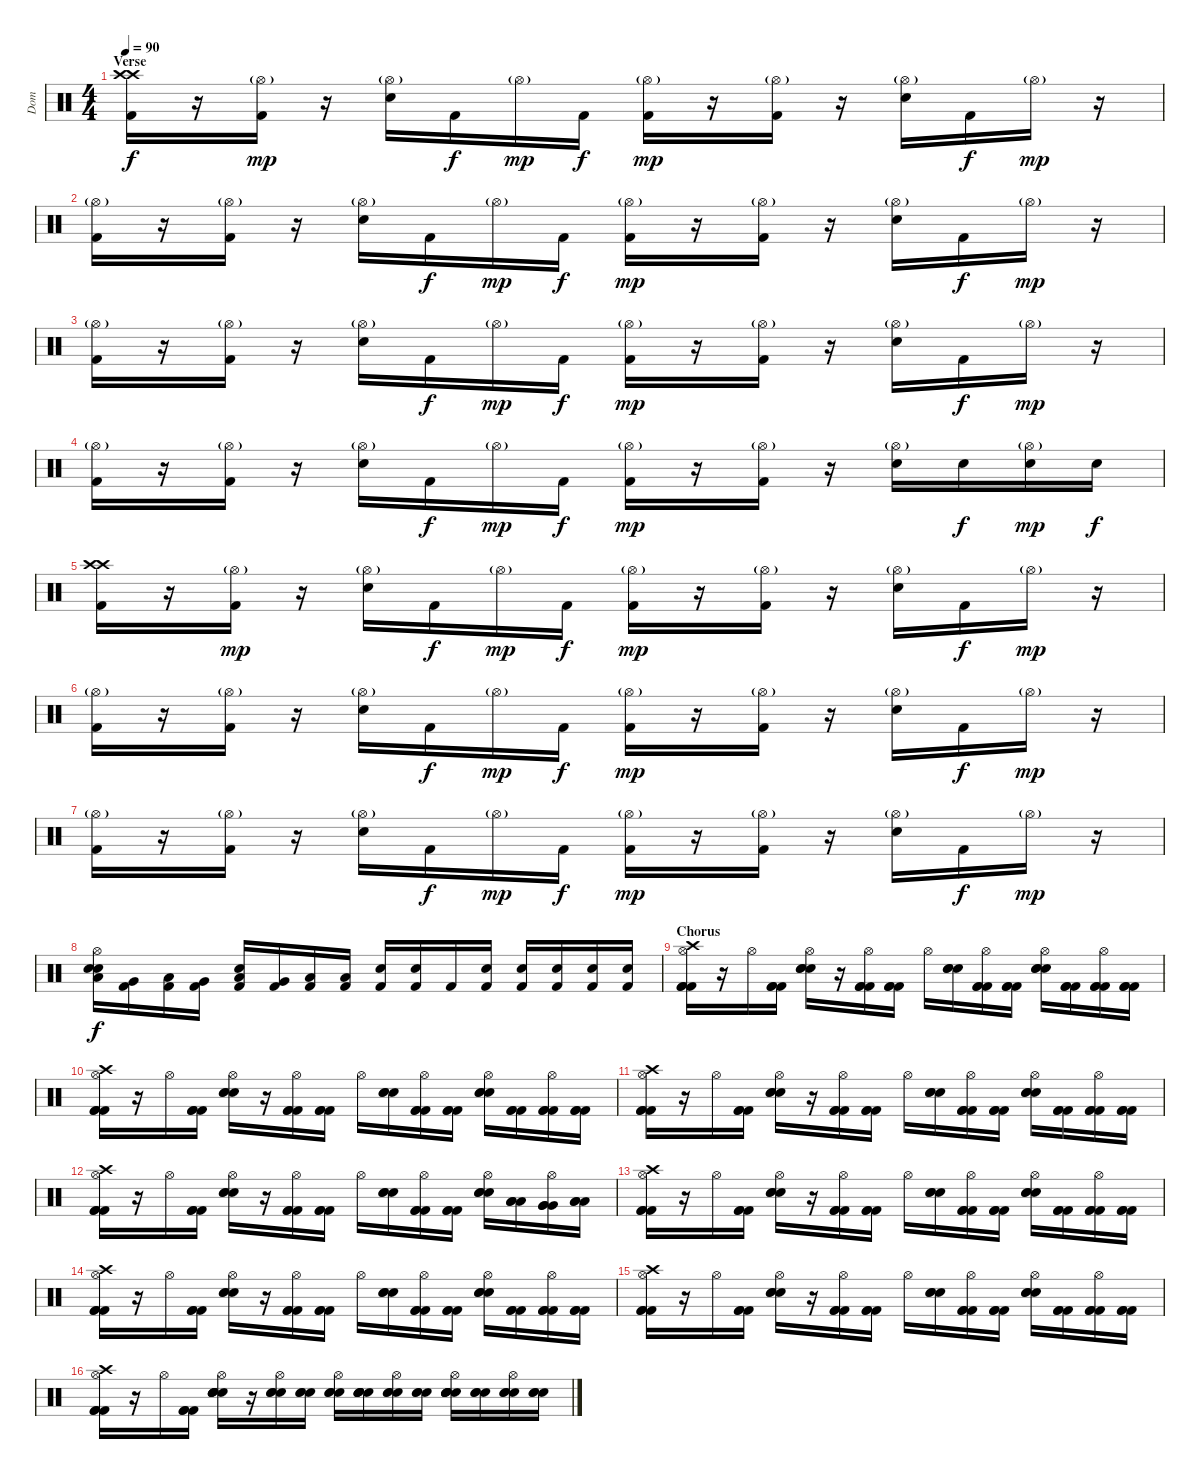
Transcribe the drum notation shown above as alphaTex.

\track ("Dom" "Dom") {instrument percussion}
\staff {score}
\articulation defaults
\ts (4 4)
\section ("" "Verse")
\tempo 90
\clef neutral
\ks c
("Crash high (hit)" "Crash high (hit)" "Kick (hit) 2").16{dy f} r.16 ("Hi-Hat (open)"{g} "Kick (hit) 2").16{dy mp} r.16 ("Hi-Hat (open)"{g} "Electric Snare (hit)").16 "Kick (hit) 2".16{dy f} "Hi-Hat (open)"{g}.16{dy mp} "Kick (hit) 2".16{dy f} ("Hi-Hat (open)"{g} "Kick (hit) 2").16{dy mp} r.16 ("Hi-Hat (open)"{g} "Kick (hit) 2").16 r.16 ("Hi-Hat (open)"{g} "Electric Snare (hit)").16 "Kick (hit) 2".16{dy f} "Hi-Hat (open)"{g}.16{dy mp} r.16 |
("Hi-Hat (open)"{g} "Kick (hit) 2").16 r.16 ("Hi-Hat (open)"{g} "Kick (hit) 2").16 r.16 ("Hi-Hat (open)"{g} "Electric Snare (hit)").16 "Kick (hit) 2".16{dy f} "Hi-Hat (open)"{g}.16{dy mp} "Kick (hit) 2".16{dy f} ("Hi-Hat (open)"{g} "Kick (hit) 2").16{dy mp} r.16 ("Hi-Hat (open)"{g} "Kick (hit) 2").16 r.16 ("Hi-Hat (open)"{g} "Electric Snare (hit)").16 "Kick (hit) 2".16{dy f} "Hi-Hat (open)"{g}.16{dy mp} r.16 |
("Hi-Hat (open)"{g} "Kick (hit) 2").16 r.16 ("Hi-Hat (open)"{g} "Kick (hit) 2").16 r.16 ("Hi-Hat (open)"{g} "Electric Snare (hit)").16 "Kick (hit) 2".16{dy f} "Hi-Hat (open)"{g}.16{dy mp} "Kick (hit) 2".16{dy f} ("Hi-Hat (open)"{g} "Kick (hit) 2").16{dy mp} r.16 ("Hi-Hat (open)"{g} "Kick (hit) 2").16 r.16 ("Hi-Hat (open)"{g} "Electric Snare (hit)").16 "Kick (hit) 2".16{dy f} "Hi-Hat (open)"{g}.16{dy mp} r.16 |
("Hi-Hat (open)"{g} "Kick (hit) 2").16 r.16 ("Hi-Hat (open)"{g} "Kick (hit) 2").16 r.16 ("Hi-Hat (open)"{g} "Electric Snare (hit)").16 "Kick (hit) 2".16{dy f} "Hi-Hat (open)"{g}.16{dy mp} "Kick (hit) 2".16{dy f} ("Hi-Hat (open)"{g} "Kick (hit) 2").16{dy mp} r.16 ("Hi-Hat (open)"{g} "Kick (hit) 2").16 r.16 ("Hi-Hat (open)"{g} "Electric Snare (hit)").16 "Electric Snare (hit)".16{dy f} ("Hi-Hat (open)"{g} "Electric Snare (hit)").16{dy mp} "Electric Snare (hit)".16{dy f} |
("Crash high (hit)" "Crash high (hit)" "Kick (hit) 2").16 r.16 ("Hi-Hat (open)"{g} "Kick (hit) 2").16{dy mp} r.16 ("Hi-Hat (open)"{g} "Electric Snare (hit)").16 "Kick (hit) 2".16{dy f} "Hi-Hat (open)"{g}.16{dy mp} "Kick (hit) 2".16{dy f} ("Hi-Hat (open)"{g} "Kick (hit) 2").16{dy mp} r.16 ("Hi-Hat (open)"{g} "Kick (hit) 2").16 r.16 ("Hi-Hat (open)"{g} "Electric Snare (hit)").16 "Kick (hit) 2".16{dy f} "Hi-Hat (open)"{g}.16{dy mp} r.16 |
("Hi-Hat (open)"{g} "Kick (hit) 2").16 r.16 ("Hi-Hat (open)"{g} "Kick (hit) 2").16 r.16 ("Hi-Hat (open)"{g} "Electric Snare (hit)").16 "Kick (hit) 2".16{dy f} "Hi-Hat (open)"{g}.16{dy mp} "Kick (hit) 2".16{dy f} ("Hi-Hat (open)"{g} "Kick (hit) 2").16{dy mp} r.16 ("Hi-Hat (open)"{g} "Kick (hit) 2").16 r.16 ("Hi-Hat (open)"{g} "Electric Snare (hit)").16 "Kick (hit) 2".16{dy f} "Hi-Hat (open)"{g}.16{dy mp} r.16 |
("Hi-Hat (open)"{g} "Kick (hit) 2").16 r.16 ("Hi-Hat (open)"{g} "Kick (hit) 2").16 r.16 ("Hi-Hat (open)"{g} "Electric Snare (hit)").16 "Kick (hit) 2".16{dy f} "Hi-Hat (open)"{g}.16{dy mp} "Kick (hit) 2".16{dy f} ("Hi-Hat (open)"{g} "Kick (hit) 2").16{dy mp} r.16 ("Hi-Hat (open)"{g} "Kick (hit) 2").16 r.16 ("Hi-Hat (open)"{g} "Electric Snare (hit)").16 "Kick (hit) 2".16{dy f} "Hi-Hat (open)"{g}.16{dy mp} r.16 |
("Hi-Hat (open)" "Low Tom (hit)" "Snare (hit) 2" "Electric Snare (hit)").16{dy f} ("Very Low Tom (hit)" "Kick (hit) 2").16 ("Low Floor Tom (hit)" "Kick (hit) 2").16 ("Very Low Tom (hit)" "Kick (hit) 2").16 ("Low Floor Tom (hit)" "Electric Snare (hit)" "Kick (hit) 2").16 ("Very Low Tom (hit)" "Kick (hit) 2").16 ("Low Floor Tom (hit)" "Kick (hit) 2").16 ("Low Floor Tom (hit)" "Kick (hit) 2").16 ("Electric Snare (hit)" "Kick (hit) 2").16 ("Electric Snare (hit)" "Kick (hit) 2").16 "Kick (hit) 2".16 ("Electric Snare (hit)" "Kick (hit) 2").16 ("Electric Snare (hit)" "Kick (hit) 2").16 ("Electric Snare (hit)" "Kick (hit) 2").16 ("Electric Snare (hit)" "Kick (hit) 2").16 ("Electric Snare (hit)" "Kick (hit) 2").16 |
\section ("" "Chorus")
("Hi-Hat (open)" "Crash high (hit)" "Kick (hit) 2" "Kick (hit) 2" "Kick (hit) 2").16 r.16 "Hi-Hat (open)".16 ("Kick (hit) 2" "Kick (hit) 2" "Kick (hit) 2").16 ("Hi-Hat (open)" "Electric Snare (hit)" "Electric Snare (hit)" "Electric Snare (hit)").16 r.16 ("Hi-Hat (open)" "Kick (hit) 2" "Kick (hit) 2" "Kick (hit) 2").16 ("Kick (hit) 2" "Kick (hit) 2" "Kick (hit) 2").16 "Hi-Hat (open)".16 ("Electric Snare (hit)" "Electric Snare (hit)" "Electric Snare (hit)").16 ("Hi-Hat (open)" "Kick (hit) 2" "Kick (hit) 2" "Kick (hit) 2").16 ("Kick (hit) 2" "Kick (hit) 2" "Kick (hit) 2").16 ("Hi-Hat (open)" "Electric Snare (hit)" "Electric Snare (hit)" "Electric Snare (hit)").16 ("Kick (hit) 2" "Kick (hit) 2" "Kick (hit) 2").16 ("Hi-Hat (open)" "Kick (hit) 2" "Kick (hit) 2" "Kick (hit) 2").16 ("Kick (hit) 2" "Kick (hit) 2" "Kick (hit) 2").16 |
("Hi-Hat (open)" "Crash high (hit)" "Kick (hit) 2" "Kick (hit) 2" "Kick (hit) 2").16 r.16 "Hi-Hat (open)".16 ("Kick (hit) 2" "Kick (hit) 2" "Kick (hit) 2").16 ("Hi-Hat (open)" "Electric Snare (hit)" "Electric Snare (hit)" "Electric Snare (hit)").16 r.16 ("Hi-Hat (open)" "Kick (hit) 2" "Kick (hit) 2" "Kick (hit) 2").16 ("Kick (hit) 2" "Kick (hit) 2" "Kick (hit) 2").16 "Hi-Hat (open)".16 ("Electric Snare (hit)" "Electric Snare (hit)" "Electric Snare (hit)").16 ("Hi-Hat (open)" "Kick (hit) 2" "Kick (hit) 2" "Kick (hit) 2").16 ("Kick (hit) 2" "Kick (hit) 2" "Kick (hit) 2").16 ("Hi-Hat (open)" "Electric Snare (hit)" "Electric Snare (hit)" "Electric Snare (hit)").16 ("Kick (hit) 2" "Kick (hit) 2" "Kick (hit) 2").16 ("Hi-Hat (open)" "Kick (hit) 2" "Kick (hit) 2" "Kick (hit) 2").16 ("Kick (hit) 2" "Kick (hit) 2" "Kick (hit) 2").16 |
("Hi-Hat (open)" "Crash high (hit)" "Kick (hit) 2" "Kick (hit) 2" "Kick (hit) 2").16 r.16 "Hi-Hat (open)".16 ("Kick (hit) 2" "Kick (hit) 2" "Kick (hit) 2").16 ("Hi-Hat (open)" "Electric Snare (hit)" "Electric Snare (hit)" "Electric Snare (hit)").16 r.16 ("Hi-Hat (open)" "Kick (hit) 2" "Kick (hit) 2" "Kick (hit) 2").16 ("Kick (hit) 2" "Kick (hit) 2" "Kick (hit) 2").16 "Hi-Hat (open)".16 ("Electric Snare (hit)" "Electric Snare (hit)" "Electric Snare (hit)").16 ("Hi-Hat (open)" "Kick (hit) 2" "Kick (hit) 2" "Kick (hit) 2").16 ("Kick (hit) 2" "Kick (hit) 2" "Kick (hit) 2").16 ("Hi-Hat (open)" "Electric Snare (hit)" "Electric Snare (hit)" "Electric Snare (hit)").16 ("Kick (hit) 2" "Kick (hit) 2" "Kick (hit) 2").16 ("Hi-Hat (open)" "Kick (hit) 2" "Kick (hit) 2" "Kick (hit) 2").16 ("Kick (hit) 2" "Kick (hit) 2" "Kick (hit) 2").16 |
("Hi-Hat (open)" "Crash high (hit)" "Kick (hit) 2" "Kick (hit) 2" "Kick (hit) 2").16 r.16 "Hi-Hat (open)".16 ("Kick (hit) 2" "Kick (hit) 2" "Kick (hit) 2").16 ("Hi-Hat (open)" "Electric Snare (hit)" "Electric Snare (hit)" "Electric Snare (hit)").16 r.16 ("Hi-Hat (open)" "Kick (hit) 2" "Kick (hit) 2" "Kick (hit) 2").16 ("Kick (hit) 2" "Kick (hit) 2" "Kick (hit) 2").16 "Hi-Hat (open)".16 ("Electric Snare (hit)" "Electric Snare (hit)" "Electric Snare (hit)").16 ("Hi-Hat (open)" "Kick (hit) 2" "Kick (hit) 2" "Kick (hit) 2").16 ("Kick (hit) 2" "Kick (hit) 2" "Kick (hit) 2").16 ("Hi-Hat (open)" "Electric Snare (hit)" "Electric Snare (hit)" "Electric Snare (hit)").16 ("Low Tom (hit)" "Low Tom (hit)" "Low Tom (hit)").16 ("Hi-Hat (open)" "Very Low Tom (hit)" "Very Low Tom (hit)" "Very Low Tom (hit)").16 ("Low Floor Tom (hit)" "Low Floor Tom (hit)" "Low Floor Tom (hit)").16 |
("Hi-Hat (open)" "Crash high (hit)" "Kick (hit) 2" "Kick (hit) 2" "Kick (hit) 2").16 r.16 "Hi-Hat (open)".16 ("Kick (hit) 2" "Kick (hit) 2" "Kick (hit) 2").16 ("Hi-Hat (open)" "Electric Snare (hit)" "Electric Snare (hit)" "Electric Snare (hit)").16 r.16 ("Hi-Hat (open)" "Kick (hit) 2" "Kick (hit) 2" "Kick (hit) 2").16 ("Kick (hit) 2" "Kick (hit) 2" "Kick (hit) 2").16 "Hi-Hat (open)".16 ("Electric Snare (hit)" "Electric Snare (hit)" "Electric Snare (hit)").16 ("Hi-Hat (open)" "Kick (hit) 2" "Kick (hit) 2" "Kick (hit) 2").16 ("Kick (hit) 2" "Kick (hit) 2" "Kick (hit) 2").16 ("Hi-Hat (open)" "Electric Snare (hit)" "Electric Snare (hit)" "Electric Snare (hit)").16 ("Kick (hit) 2" "Kick (hit) 2" "Kick (hit) 2").16 ("Hi-Hat (open)" "Kick (hit) 2" "Kick (hit) 2" "Kick (hit) 2").16 ("Kick (hit) 2" "Kick (hit) 2" "Kick (hit) 2").16 |
("Hi-Hat (open)" "Crash high (hit)" "Kick (hit) 2" "Kick (hit) 2" "Kick (hit) 2").16 r.16 "Hi-Hat (open)".16 ("Kick (hit) 2" "Kick (hit) 2" "Kick (hit) 2").16 ("Hi-Hat (open)" "Electric Snare (hit)" "Electric Snare (hit)" "Electric Snare (hit)").16 r.16 ("Hi-Hat (open)" "Kick (hit) 2" "Kick (hit) 2" "Kick (hit) 2").16 ("Kick (hit) 2" "Kick (hit) 2" "Kick (hit) 2").16 "Hi-Hat (open)".16 ("Electric Snare (hit)" "Electric Snare (hit)" "Electric Snare (hit)").16 ("Hi-Hat (open)" "Kick (hit) 2" "Kick (hit) 2" "Kick (hit) 2").16 ("Kick (hit) 2" "Kick (hit) 2" "Kick (hit) 2").16 ("Hi-Hat (open)" "Electric Snare (hit)" "Electric Snare (hit)" "Electric Snare (hit)").16 ("Kick (hit) 2" "Kick (hit) 2" "Kick (hit) 2").16 ("Hi-Hat (open)" "Kick (hit) 2" "Kick (hit) 2" "Kick (hit) 2").16 ("Kick (hit) 2" "Kick (hit) 2" "Kick (hit) 2").16 |
("Hi-Hat (open)" "Crash high (hit)" "Kick (hit) 2" "Kick (hit) 2" "Kick (hit) 2").16 r.16 "Hi-Hat (open)".16 ("Kick (hit) 2" "Kick (hit) 2" "Kick (hit) 2").16 ("Hi-Hat (open)" "Electric Snare (hit)" "Electric Snare (hit)" "Electric Snare (hit)").16 r.16 ("Hi-Hat (open)" "Kick (hit) 2" "Kick (hit) 2" "Kick (hit) 2").16 ("Kick (hit) 2" "Kick (hit) 2" "Kick (hit) 2").16 "Hi-Hat (open)".16 ("Electric Snare (hit)" "Electric Snare (hit)" "Electric Snare (hit)").16 ("Hi-Hat (open)" "Kick (hit) 2" "Kick (hit) 2" "Kick (hit) 2").16 ("Kick (hit) 2" "Kick (hit) 2" "Kick (hit) 2").16 ("Hi-Hat (open)" "Electric Snare (hit)" "Electric Snare (hit)" "Electric Snare (hit)").16 ("Kick (hit) 2" "Kick (hit) 2" "Kick (hit) 2").16 ("Hi-Hat (open)" "Kick (hit) 2" "Kick (hit) 2" "Kick (hit) 2").16 ("Kick (hit) 2" "Kick (hit) 2" "Kick (hit) 2").16 |
("Hi-Hat (open)" "Crash high (hit)" "Kick (hit) 2" "Kick (hit) 2" "Kick (hit) 2").16 r.16 "Hi-Hat (open)".16 ("Kick (hit) 2" "Kick (hit) 2" "Kick (hit) 2").16 ("Hi-Hat (open)" "Electric Snare (hit)" "Electric Snare (hit)" "Electric Snare (hit)" "Electric Snare (hit)" "Electric Snare (hit)").16 r.16 ("Hi-Hat (open)" "Electric Snare (hit)" "Electric Snare (hit)" "Electric Snare (hit)").16 ("Electric Snare (hit)" "Electric Snare (hit)" "Electric Snare (hit)").16 ("Hi-Hat (open)" "Electric Snare (hit)" "Electric Snare (hit)" "Electric Snare (hit)").16 ("Electric Snare (hit)" "Electric Snare (hit)" "Electric Snare (hit)" "Electric Snare (hit)" "Electric Snare (hit)").16 ("Hi-Hat (open)" "Electric Snare (hit)" "Electric Snare (hit)" "Electric Snare (hit)").16 ("Electric Snare (hit)" "Electric Snare (hit)" "Electric Snare (hit)").16 ("Hi-Hat (open)" "Electric Snare (hit)" "Electric Snare (hit)" "Electric Snare (hit)" "Electric Snare (hit)" "Electric Snare (hit)").16 ("Electric Snare (hit)" "Electric Snare (hit)" "Electric Snare (hit)").16 ("Hi-Hat (open)" "Electric Snare (hit)" "Electric Snare (hit)" "Electric Snare (hit)").16 ("Electric Snare (hit)" "Electric Snare (hit)" "Electric Snare (hit)").16
